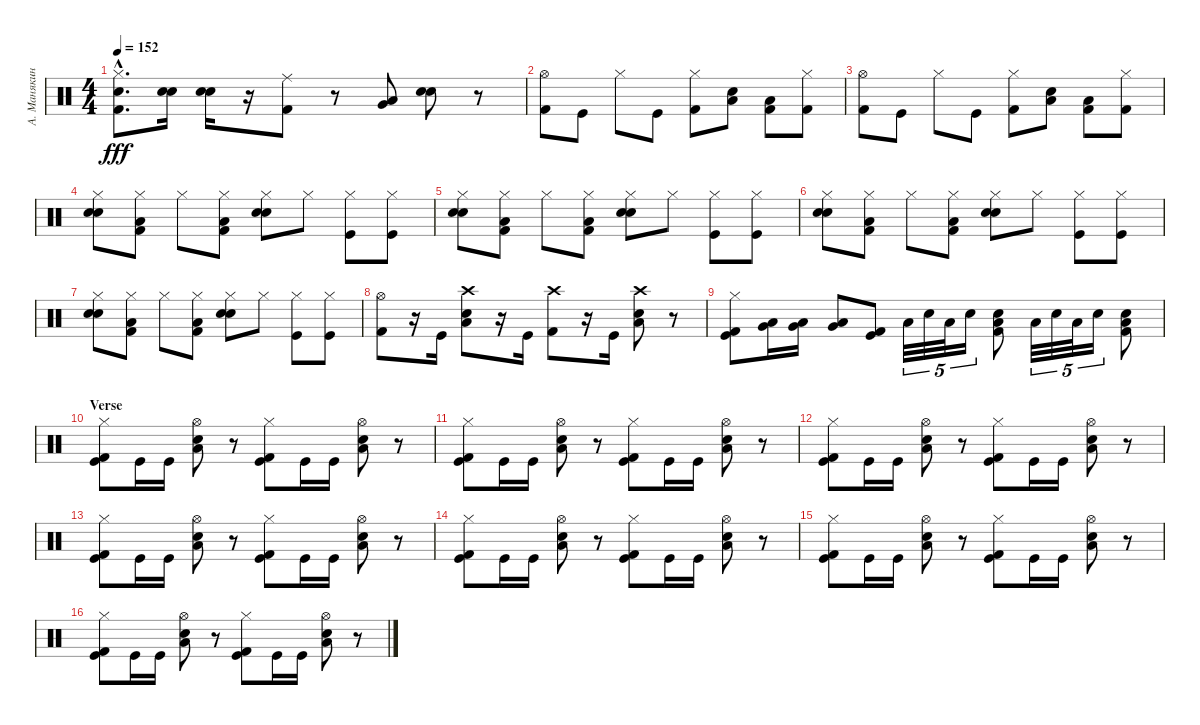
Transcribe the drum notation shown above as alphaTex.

\track ("А. Манякин" "А. Манякин") {instrument percussion}
\staff {score}
\articulation defaults
\ts (4 4)
\tempo 152
\clef neutral
\ks c
("Hi-Hat (closed)" "Snare (hit) 2"{hac} "Kick (hit) 2").8{d dy fff} ("Electric Snare (hit)" "Snare (hit) 2").16 ("Snare (hit) 2" "Electric Snare (hit)").16 r.16 ("Ride (middle)" "Kick (hit) 2").8 r.8 ("Very Low Tom (hit)" "Low Tom (hit)").8 ("Electric Snare (hit)" "Snare (hit) 2").8 r.8 |
("Hi-Hat (open)" "Kick (hit) 2").8 "Kick (hit)".8 "Hi-Hat (closed)".8 "Kick (hit)".8 ("Kick (hit) 2" "Hi-Hat (closed)").8 ("Snare (hit) 2" "Low Tom (hit)").8 ("Low Floor Tom (hit)" "Kick (hit) 2").8 ("Kick (hit) 2" "Hi-Hat (closed)").8 |
("Hi-Hat (open)" "Kick (hit) 2").8 "Kick (hit)".8 "Hi-Hat (closed)".8 "Kick (hit)".8 ("Kick (hit) 2" "Hi-Hat (closed)").8 ("Snare (hit) 2" "Low Tom (hit)").8 ("Low Floor Tom (hit)" "Kick (hit) 2").8 ("Kick (hit) 2" "Hi-Hat (closed)").8 |
("Electric Snare (hit)" "Snare (hit) 2" "Hi-Hat (closed)").8 ("Hi-Hat (closed)" "Low Floor Tom (hit)" "Kick (hit) 2").8 "Hi-Hat (closed)".8 ("Hi-Hat (closed)" "Low Floor Tom (hit)" "Kick (hit) 2").8 ("Hi-Hat (closed)" "Electric Snare (hit)" "Snare (hit) 2").8 "Hi-Hat (closed)".8 ("Hi-Hat (closed)" "Kick (hit)").8 ("Hi-Hat (closed)" "Kick (hit)").8 |
("Electric Snare (hit)" "Snare (hit) 2" "Hi-Hat (closed)").8 ("Hi-Hat (closed)" "Low Floor Tom (hit)" "Kick (hit) 2").8 "Hi-Hat (closed)".8 ("Hi-Hat (closed)" "Low Floor Tom (hit)" "Kick (hit) 2").8 ("Hi-Hat (closed)" "Electric Snare (hit)" "Snare (hit) 2").8 "Hi-Hat (closed)".8 ("Hi-Hat (closed)" "Kick (hit)").8 ("Hi-Hat (closed)" "Kick (hit)").8 |
("Electric Snare (hit)" "Snare (hit) 2" "Hi-Hat (closed)").8 ("Hi-Hat (closed)" "Low Floor Tom (hit)" "Kick (hit) 2").8 "Hi-Hat (closed)".8 ("Hi-Hat (closed)" "Low Floor Tom (hit)" "Kick (hit) 2").8 ("Hi-Hat (closed)" "Electric Snare (hit)" "Snare (hit) 2").8 "Hi-Hat (closed)".8 ("Hi-Hat (closed)" "Kick (hit)").8 ("Hi-Hat (closed)" "Kick (hit)").8 |
("Electric Snare (hit)" "Snare (hit) 2" "Hi-Hat (closed)").8 ("Hi-Hat (closed)" "Low Floor Tom (hit)" "Kick (hit) 2").8 "Hi-Hat (closed)".8 ("Hi-Hat (closed)" "Low Floor Tom (hit)" "Kick (hit) 2").8 ("Hi-Hat (closed)" "Electric Snare (hit)" "Snare (hit) 2").8 "Hi-Hat (closed)".8 ("Hi-Hat (closed)" "Kick (hit)").8 ("Hi-Hat (closed)" "Kick (hit)").8 |
\section ("" "")
("Kick (hit) 2" "Hi-Hat (open)").8 r.16 "Kick (hit)".16 ("Low Tom (hit)" "Snare (hit) 2" "Crash high (hit)").8 r.16 "Kick (hit)".16 ("Kick (hit) 2" "Crash high (hit)").8 r.16 "Kick (hit)".16 ("Low Tom (hit)" "Snare (hit) 2" "Crash high (hit)").8 r.8 |
("Hi-Hat (closed)" "Kick (hit)" "Kick (hit) 2").8 ("Low Tom (hit)" "Very Low Tom (hit)").16 ("Very Low Tom (hit)" "Low Floor Tom (hit)").16 ("Very Low Tom (hit)" "Low Floor Tom (hit)").8 ("Kick (hit)" "Kick (hit) 2").8 "Low Tom (hit)".32{tu (5 4)} "Snare (hit) 2".32{tu (5 4)} "Low Tom (hit)".32{tu (5 4)} "Snare (hit) 2".16{tu (5 4)} ("Kick (hit) 2" "Low Tom (hit)" "Snare (hit) 2").8 "Low Tom (hit)".32{tu (5 4)} "Snare (hit) 2".32{tu (5 4)} "Low Tom (hit)".32{tu (5 4)} "Snare (hit) 2".16{tu (5 4)} ("Low Tom (hit)" "Kick (hit) 2" "Snare (hit) 2").8 |
\section ("" "Verse")
("Hi-Hat (closed)" "Kick (hit)" "Kick (hit) 2").8 "Kick (hit)".16 "Kick (hit)".16 ("Hi-Hat (open)" "Low Tom (hit)" "Snare (hit) 2").8 r.8 ("Hi-Hat (closed)" "Kick (hit)" "Kick (hit) 2").8 "Kick (hit)".16 "Kick (hit)".16 ("Hi-Hat (open)" "Low Tom (hit)" "Snare (hit) 2").8 r.8 |
("Hi-Hat (closed)" "Kick (hit)" "Kick (hit) 2").8 "Kick (hit)".16 "Kick (hit)".16 ("Hi-Hat (open)" "Low Tom (hit)" "Snare (hit) 2").8 r.8 ("Hi-Hat (closed)" "Kick (hit)" "Kick (hit) 2").8 "Kick (hit)".16 "Kick (hit)".16 ("Hi-Hat (open)" "Low Tom (hit)" "Snare (hit) 2").8 r.8 |
("Hi-Hat (closed)" "Kick (hit)" "Kick (hit) 2").8 "Kick (hit)".16 "Kick (hit)".16 ("Hi-Hat (open)" "Low Tom (hit)" "Snare (hit) 2").8 r.8 ("Hi-Hat (closed)" "Kick (hit)" "Kick (hit) 2").8 "Kick (hit)".16 "Kick (hit)".16 ("Hi-Hat (open)" "Low Tom (hit)" "Snare (hit) 2").8 r.8 |
("Hi-Hat (closed)" "Kick (hit)" "Kick (hit) 2").8 "Kick (hit)".16 "Kick (hit)".16 ("Hi-Hat (open)" "Low Tom (hit)" "Snare (hit) 2").8 r.8 ("Hi-Hat (closed)" "Kick (hit)" "Kick (hit) 2").8 "Kick (hit)".16 "Kick (hit)".16 ("Hi-Hat (open)" "Low Tom (hit)" "Snare (hit) 2").8 r.8 |
("Hi-Hat (closed)" "Kick (hit)" "Kick (hit) 2").8 "Kick (hit)".16 "Kick (hit)".16 ("Hi-Hat (open)" "Low Tom (hit)" "Snare (hit) 2").8 r.8 ("Hi-Hat (closed)" "Kick (hit)" "Kick (hit) 2").8 "Kick (hit)".16 "Kick (hit)".16 ("Hi-Hat (open)" "Low Tom (hit)" "Snare (hit) 2").8 r.8 |
("Hi-Hat (closed)" "Kick (hit)" "Kick (hit) 2").8 "Kick (hit)".16 "Kick (hit)".16 ("Hi-Hat (open)" "Low Tom (hit)" "Snare (hit) 2").8 r.8 ("Hi-Hat (closed)" "Kick (hit)" "Kick (hit) 2").8 "Kick (hit)".16 "Kick (hit)".16 ("Hi-Hat (open)" "Low Tom (hit)" "Snare (hit) 2").8 r.8 |
("Hi-Hat (closed)" "Kick (hit)" "Kick (hit) 2").8 "Kick (hit)".16 "Kick (hit)".16 ("Hi-Hat (open)" "Low Tom (hit)" "Snare (hit) 2").8 r.8 ("Hi-Hat (closed)" "Kick (hit)" "Kick (hit) 2").8 "Kick (hit)".16 "Kick (hit)".16 ("Hi-Hat (open)" "Low Tom (hit)" "Snare (hit) 2").8 r.8
